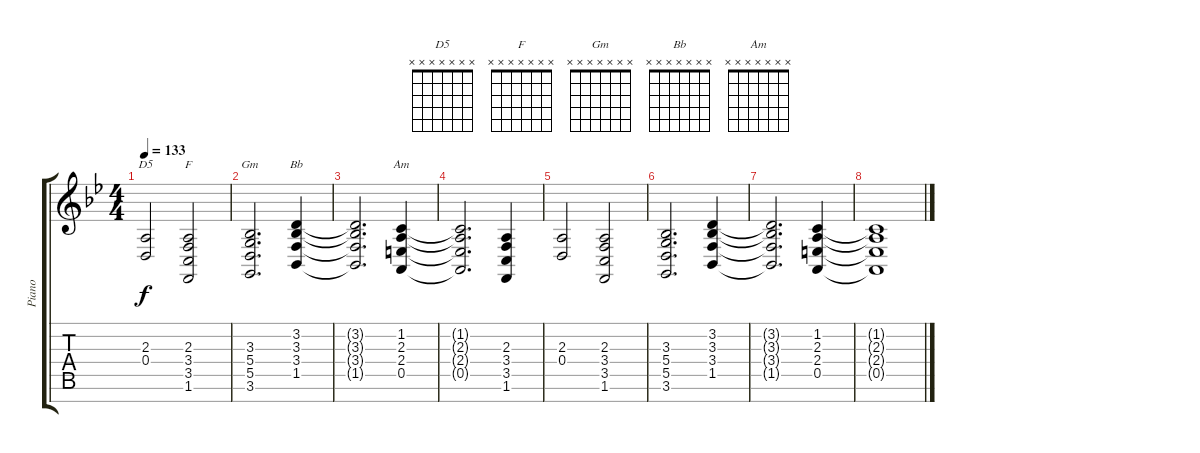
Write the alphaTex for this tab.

\track ("Piano" "Piano") {instrument acousticgrandpiano}
\staff {score tabs}
\tuning (E4 B3 G3 D3 A2 E2 B1) {hide}
\chord ("D5" x x x x x x x)
\chord ("F" x x x x x x x)
\chord ("Gm" x x x x x x x)
\chord ("Bb" x x x x x x x)
\chord ("Am" x x x x x x x)
\ts (4 4)
\tempo 133
\clef g2
\ks bb
(2.3 0.4).2{ch "D5" dy f} (2.3 3.4 3.5 1.6).2{ch "F"} |
(3.3 5.4 5.5 3.6).2{d ch "Gm"} (3.2 3.3 3.4 1.5).4{ch "Bb"} |
(3.2{t} 3.3{t} 3.4{t} 1.5{t}).2{d} (1.2 2.3 2.4 0.5).4{ch "Am"} |
(1.2{t} 2.3{t} 2.4{t} 0.5{t}).2{d} (2.3 3.4 3.5 1.6).4 |
(2.3 0.4).2 (2.3 3.4 3.5 1.6).2 |
(3.3 5.4 5.5 3.6).2{d} (3.2 3.3 3.4 1.5).4 |
(3.2{t} 3.3{t} 3.4{t} 1.5{t}).2{d} (1.2 2.3 2.4 0.5).4 |
(1.2{t} 2.3{t} 2.4{t} 0.5{t}).1
